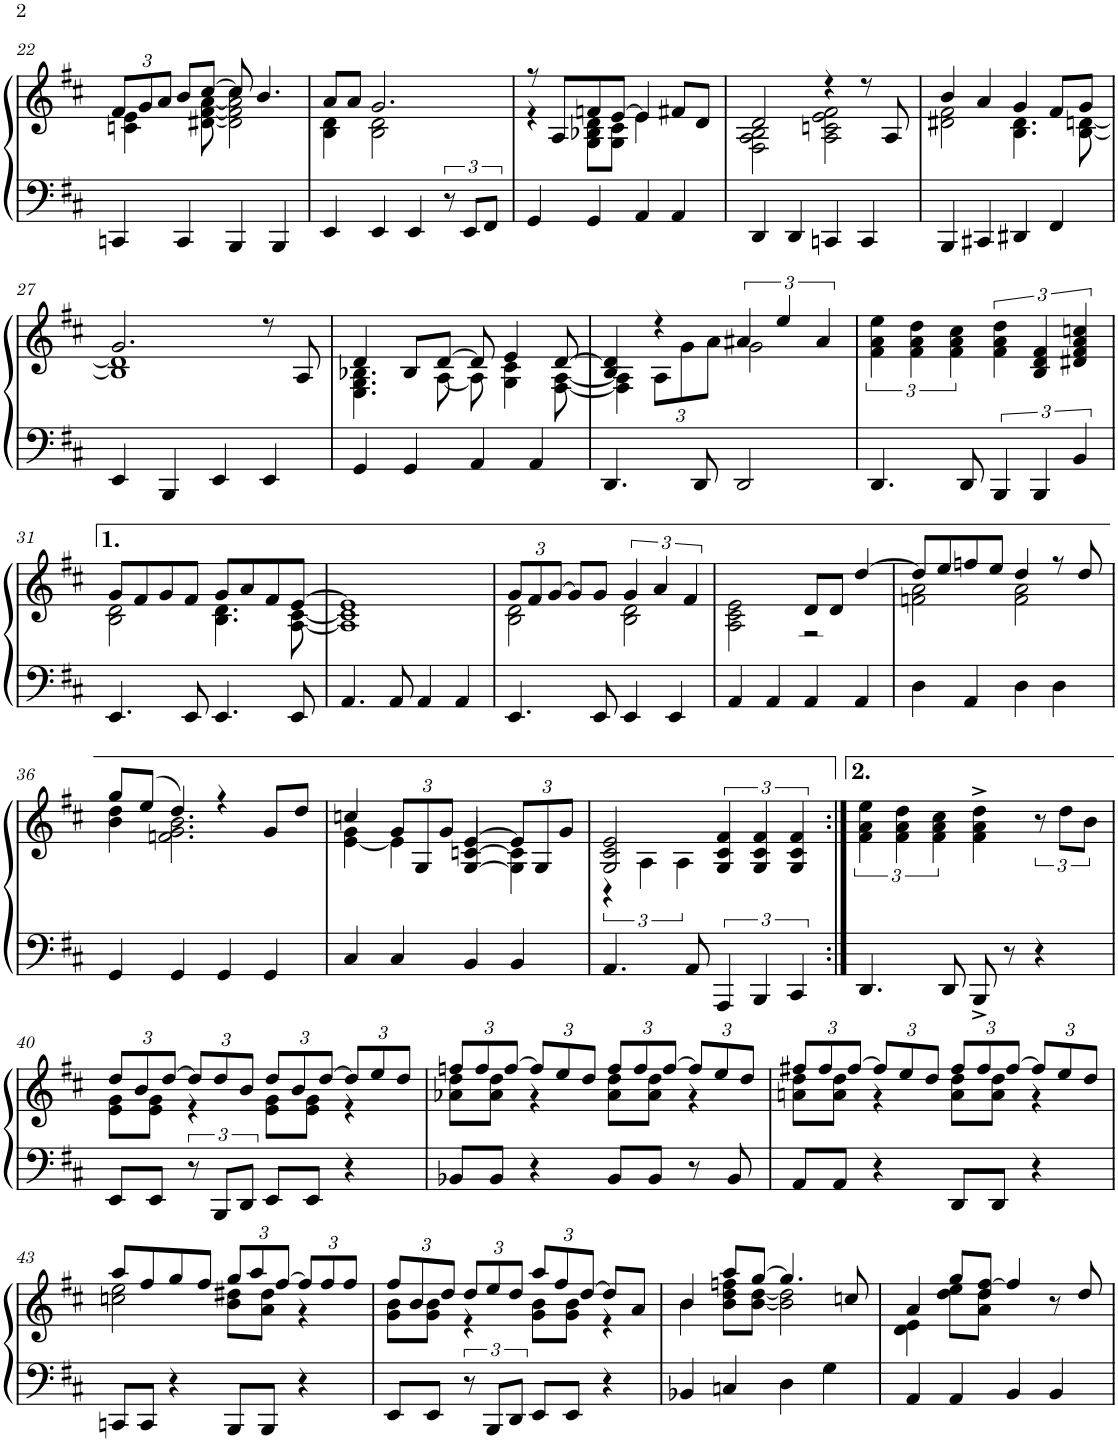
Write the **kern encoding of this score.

**kern	**kern
*part1	*part1
*staff2	*staff1
*I"Piano	*
*I'P	*
!!LO:PB:g=z
*clefF4	*clefG2
*k[f#c#]	*k[f#c#]
*M4/4	*M4/4
*	*Xbrackettup
=22	=22
*	*^
*	*	*^
4CCn/	12f#/L	4cn\ 4e\	2ryy
.	12g/	.	.
.	12a/J	.	.
4CC/	8b/L	8ryy	.
.	[>8cc#/J	[8d#X\ [8f#\ [8a\	.
4BBB/	8cc#/]	2d#\] 2f#\] 2a\]	4cc#\
.	4.b/	.	.
4BBB/	.	.	4ryy
*	*	*v	*v
=23	=23	=23
4EE/	8a/L	4B\ 4d\
.	8a/J	.
4EE/	2.g/	2B\ 2d\
4EE/	.	.
12r	.	4ryy
12EE/L	.	.
12FF#/J	.	.
=24	=24	=24
4GG/	8r	4r
.	8A/L	.
4GG/	8fn/	8G\ 8B-X\ 8d\L
.	[>8e/J	8G\ 8c#\J
4AA/	4e/]	4e\
4AA/	8f#X/L	4ryy
.	8d/J	.
=25	=25	=25
4DD/	2d/	2F#\ 2A\ 2B\
4DD/	.	.
4CCn/	4r	2A\ 2cn\ 2e\ 2f#\
4CC/	8r	.
.	8A/	.
=26	=26	=26
4BBB/	4b/	2d#X\ 2f#\
4CC#X/	4a/	.
4DD#X/	4g/	4.B\ 4.d#\
4FF#/	8f#/L	.
.	8g/J	[8B\ [8dn\
!!LO:LB:g=z	!!
=27	=27	=27
4EE/	2.g/	1B] 1d]
4BBB/	.	.
4EE/	.	.
4EE/	8r	.
.	8A/	.
=28	=28	=28
4GG/	4d/	4.E\ 4.G\ 4.B-X\
4GG/	8B-/L	.
.	[8d/J	[8A\
4AA/	8d/]	8A\]
.	4e/	4G\ 4c#\
4AA/	.	.
.	[8d/	[8F#\ [8A\
=29	=29	=29
4.DD/	4B/ 4d/]	4F#\] 4A\]
.	4r	12A\L
.	.	12g\
8DD/	.	.
.	.	12a\J
*	*brackettup	*
2DD/	6a#X/	2g\
.	6ee/	.
.	6a#/	.
*	*v	*v
=30	=30
4.DD/	6f#\ 6a\ 6ee\
.	6f#\ 6a\ 6dd\
.	6f#\ 6a\ 6cc#\
8DD/	.
6BBB/	6f#\ 6a\ 6dd\
6BBB/	6B/ 6d/ 6f#/
6BB/	6d#X/ 6f#/ 6a/ 6ccn/
!!LO:LB:g=z
=31	=31
*	*^
4.EE/	8g/L	2B\ 2d\
.	8f#/	.
.	8g/	.
8EE/	8f#/J	.
4.EE/	8g/L	4.B\ 4.d\
.	8a/	.
.	8f#/	.
8EE/	[8e/J	[8A\ [8c#\
=32	=32	=32
4.AA/	1e]	1A] 1c#]
8AA/	.	.
4AA/	.	.
4AA/	.	.
=33	=33	=33
*	*Xbrackettup	*
4.EE/	12g/L	2B\ 2d\
.	12f#/	.
.	[12g/J	.
.	8g/L]	.
8EE/	8g/J	.
*	*brackettup	*
4EE/	6g/	2B\ 2d\
.	6a/	.
4EE/	.	.
.	6f#/	.
=34	=34	=34
4AA/	2e\	2A\ 2c#\
4AA/	.	.
4AA/	8d/L	2r
.	8d/J	.
4AA/	[>4dd/	.
=35	=35	=35
4D\	8dd/L]	2fn\ 2a\
.	8ee/	.
4AA/	8ffn/	.
.	8ee/J	.
4D\	4dd/	2f\ 2a\
4D\	8r	.
.	8dd/	.
!!LO:LB:g=z	!!
=36	=36	=36
4GG/	8gg/L	4b\ 4dd\
.	(8ee/J	.
4GG/	4dd/)	2.fn\ 2.g\ 2.b\
4GG/	4r	.
4GG/	8g/L	.
.	8dd/J	.
=37	=37	=37
4C#/	4ccn/	[4e\ 4g\
*	*Xbrackettup	*
4C#/	12g/L	4e\]
.	12G/	.
.	12g/J	.
4BB/	[4e/	[4G/ [4cn/
4BB/	12e/L]	4G\] 4c\]
.	12G/	.
.	12g/J	.
=38	=38	=38
*	*	*brackettup
4.AA/	2G/ 2c#/ 2e/	6r
.	.	6A\
.	.	6A\
8AA/	.	.
6AAA/	6G/ 6c#/ 6f#/	2ryy
6BBB/	6G/ 6c#/ 6f#/	.
6CC#/	6G/ 6c#/ 6f#/	.
*	*v	*v
=39:|!	=39:|!
4.DD/	6f#\ 6a\ 6ee\
.	6f#\ 6a\ 6dd\
.	6f#\ 6a\ 6cc#\
8DD/	.
8BBB^/	4f#\^ 4a\^ 4dd\^
8r	.
4r	12r
.	12dd\L
.	12b\J
!!LO:LB:g=z
=40	=40
*	*Xbrackettup
*	*^
8EE/L	12dd/L	8e\ 8g\L
.	12b/	.
8EE/J	.	8e\ 8g\J
.	[>12dd/J	.
12r	12dd/L]	4r
12BBB/L	12dd/	.
12DD/J	12b/J	.
8EE/L	12dd/L	8e\ 8g\L
.	12b/	.
8EE/J	.	8e\ 8g\J
.	[>12dd/J	.
4r	12dd/L]	4r
.	12ee/	.
.	12dd/J	.
=41	=41	=41
8BB-X/L	12ffn/L	8a-X\ 8dd\L
.	12ff/	.
8BB-/J	.	8a-\ 8dd\J
.	[>12ff/J	.
4r	12ff/L]	4r
.	12ee/	.
.	12dd/J	.
8BB-/L	12ff/L	8a-\ 8dd\L
.	12ff/	.
8BB-/J	.	8a-\ 8dd\J
.	[>12ff/J	.
8r	12ff/L]	4r
.	12ee/	.
8BB-/	.	.
.	12dd/J	.
=42	=42	=42
8AA/L	12ff#X/L	8an\ 8dd\L
.	12ff#/	.
8AA/J	.	8a\ 8dd\J
.	[>12ff#/J	.
4r	12ff#/L]	4r
.	12ee/	.
.	12dd/J	.
8DD/L	12ff#/L	8a\ 8dd\L
.	12ff#/	.
8DD/J	.	8a\ 8dd\J
.	[>12ff#/J	.
4r	12ff#/L]	4r
.	12ee/	.
.	12dd/J	.
!!LO:LB:g=z	!!
=43	=43	=43
8CCn/L	8aa/L	2ccn\ 2ee\
8CC/J	8ff#/	.
4r	8gg/	.
.	8ff#/J	.
8BBB/L	12gg/L	8b\ 8dd#X\L
.	12aa/	.
8BBB/J	.	8a\ 8dd#\J
.	[12ff#/J	.
4r	12ff#/L]	4r
.	12ff#/	.
.	12ff#/J	.
=44	=44	=44
8EE/L	12ff#/L	8g\ 8b\L
.	12b/	.
8EE/J	.	8g\ 8b\J
.	12dd/J	.
12r	12dd/L	4r
12BBB/L	12ee/	.
12DD/J	12dd/J	.
8EE/L	12aa/L	8g\ 8b\L
.	12ff#/	.
8EE/J	.	8g\ 8b\J
.	[12dd/J	.
4r	8dd/L]	4r
.	8a/J	.
=45	=45	=45
4BB-X/	4b/	4b\
4Cn/	8aa/L	8b\ 8dd\ 8ffn\L
.	[>8gg/J	[8b\ [8dd\J
4D\	4.gg/]	2b\] 2dd\]
4G\	.	.
.	8ccn/	.
=46	=46	=46
4AA/	4a/	4d\ 4e\
4AA/	8gg/L	8dd\ 8ee\L
.	8dd/ [8ff#/J	8a\ 8dd\J
4BB/	4ff#/]	2ryy
4BB/	8r	.
.	8dd/	.
*	*v	*v
=	=
*-	*-
